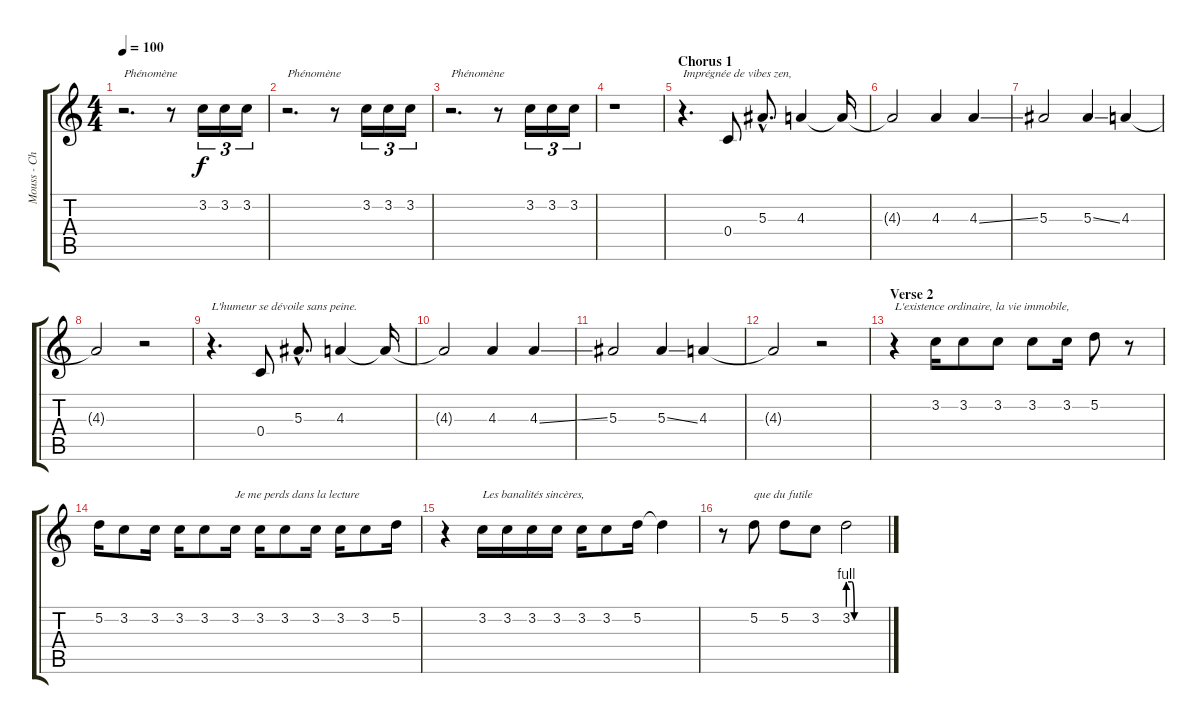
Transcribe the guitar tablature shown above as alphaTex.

\track ("Mouss - Chant" "Mouss - Ch") {instrument electricguitarmuted}
\staff {score tabs}
\tuning (D4 A3 F3 C3 G2 C2) {hide}
\ts (4 4)
\tempo 100
\clef g2
\ks c
r.2{d txt "Phénomène" dy f} r.8 3.2.16{tu (3 2)} 3.2.16{tu (3 2)} 3.2.16{tu (3 2)} |
r.2{d txt "Phénomène"} r.8 3.2.16{tu (3 2)} 3.2.16{tu (3 2)} 3.2.16{tu (3 2)} |
r.2{d txt "Phénomène"} r.8 3.2.16{tu (3 2)} 3.2.16{tu (3 2)} 3.2.16{tu (3 2)} |
r.1 |
\section ("" "Chorus 1")
r.4{d txt "Imprégnée de vibes zen," instrument overdrivenguitar} 0.4.8 5.3{hac}.8{d} 4.3.4 4.3{t}.16 |
4.3{t}.2 4.3.4 4.3{ss}.4 |
5.3.2 5.3{ss}.4 4.3.4 |
4.3{t}.2 r.2 |
r.4{d txt "L'humeur se dévoile sans peine." instrument overdrivenguitar} 0.4.8 5.3{hac}.8{d} 4.3.4 4.3{t}.16 |
4.3{t}.2 4.3.4 4.3{ss}.4 |
5.3.2 5.3{ss}.4 4.3.4 |
4.3{t}.2 r.2 |
\section ("" "Verse 2")
r.4{txt "L'existence ordinaire, la vie immobile," instrument electricguitarmuted} 3.2.16 3.2.8 3.2.8 3.2.8 3.2.16 5.2.8 r.8 |
5.2.16 3.2.8 3.2.16 3.2.16 3.2.8 3.2.16{txt "Je me perds dans la lecture"} 3.2.16 3.2.8 3.2.16 3.2.16 3.2.8 5.2.16 |
r.4 3.2.16{txt "Les banalités sincères,"} 3.2.16 3.2.16 3.2.16 3.2.16 3.2.8 5.2.16 5.2{t}.4 |
r.8 5.2.8{txt "que du futile "} 5.2.8 3.2.8 3.2{be (custom 0 4 6 4 10 0 60 0)}.2
